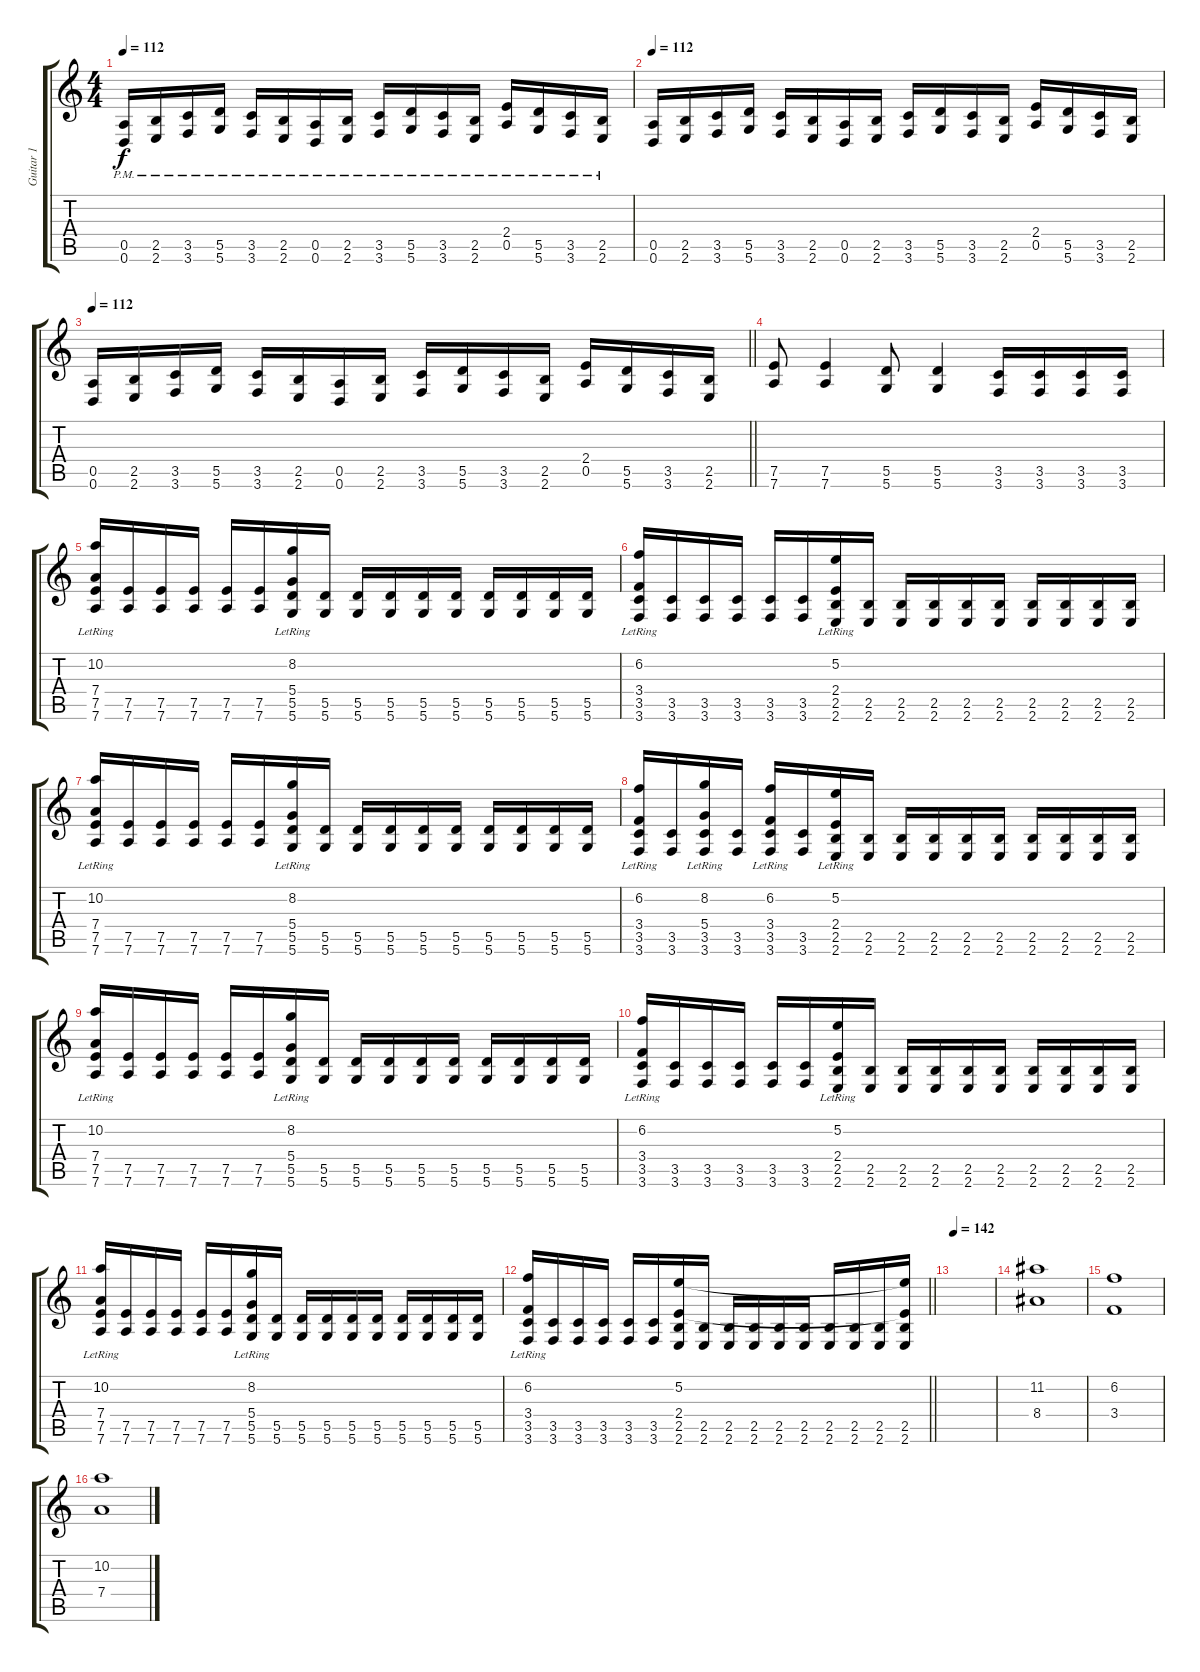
\track ("Guitar 1" "Guitar 1") {instrument distortionguitar}
\staff {score tabs}
\tuning (E4 B3 G3 D3 A2 D2) {hide}
\ts (4 4)
\tempo 112
\clef g2
\ks c
(0.5{pm} 0.6{pm}).16{dy f} (2.5{pm} 2.6{pm}).16 (3.5{pm} 3.6{pm}).16 (5.5{pm} 5.6{pm}).16 (3.5{pm} 3.6{pm}).16 (2.5{pm} 2.6{pm}).16 (0.5{pm} 0.6{pm}).16 (2.5{pm} 2.6{pm}).16 (3.5{pm} 3.6{pm}).16 (5.5{pm} 5.6{pm}).16 (3.5{pm} 3.6{pm}).16 (2.5{pm} 2.6{pm}).16 (2.4{pm} 0.5{pm}).16 (5.5{pm} 5.6{pm}).16 (3.5{pm} 3.6{pm}).16 (2.5{pm} 2.6{pm}).16 |
\tempo 112
(0.5 0.6).16 (2.5 2.6).16 (3.5 3.6).16 (5.5 5.6).16 (3.5 3.6).16 (2.5 2.6).16 (0.5 0.6).16 (2.5 2.6).16 (3.5 3.6).16 (5.5 5.6).16 (3.5 3.6).16 (2.5 2.6).16 (2.4 0.5).16 (5.5 5.6).16 (3.5 3.6).16 (2.5 2.6).16 |
\tempo 112
\barLineRight lightlight
(0.5 0.6).16 (2.5 2.6).16 (3.5 3.6).16 (5.5 5.6).16 (3.5 3.6).16 (2.5 2.6).16 (0.5 0.6).16 (2.5 2.6).16 (3.5 3.6).16 (5.5 5.6).16 (3.5 3.6).16 (2.5 2.6).16 (2.4 0.5).16 (5.5 5.6).16 (3.5 3.6).16 (2.5 2.6).16 |
\section ("" "")
(7.5 7.6).8 (7.5 7.6).4 (5.5 5.6).8 (5.5 5.6).4 (3.5 3.6).16 (3.5 3.6).16 (3.5 3.6).16 (3.5 3.6).16 |
(10.2{lr} 7.4{lr} 7.5 7.6).16 (7.5 7.6).16 (7.5 7.6).16 (7.5 7.6).16 (7.5 7.6).16 (7.5 7.6).16 (8.2{lr} 5.4{lr} 5.5 5.6).16 (5.5 5.6).16 (5.5 5.6).16 (5.5 5.6).16 (5.5 5.6).16 (5.5 5.6).16 (5.5 5.6).16 (5.5 5.6).16 (5.5 5.6).16 (5.5 5.6).16 |
(6.2{lr} 3.4{lr} 3.5 3.6).16 (3.5 3.6).16 (3.5 3.6).16 (3.5 3.6).16 (3.5 3.6).16 (3.5 3.6).16 (5.2{lr} 2.4{lr} 2.5 2.6).16 (2.5 2.6).16 (2.5 2.6).16 (2.5 2.6).16 (2.5 2.6).16 (2.5 2.6).16 (2.5 2.6).16 (2.5 2.6).16 (2.5 2.6).16 (2.5 2.6).16 |
(10.2{lr} 7.4{lr} 7.5 7.6).16 (7.5 7.6).16 (7.5 7.6).16 (7.5 7.6).16 (7.5 7.6).16 (7.5 7.6).16 (8.2{lr} 5.4{lr} 5.5 5.6).16 (5.5 5.6).16 (5.5 5.6).16 (5.5 5.6).16 (5.5 5.6).16 (5.5 5.6).16 (5.5 5.6).16 (5.5 5.6).16 (5.5 5.6).16 (5.5 5.6).16 |
(6.2{lr} 3.4{lr} 3.5 3.6).16 (3.5 3.6).16 (8.2{lr} 5.4{lr} 3.5 3.6).16 (3.5 3.6).16 (6.2{lr} 3.4{lr} 3.5 3.6).16 (3.5 3.6).16 (5.2{lr} 2.4{lr} 2.5 2.6).16 (2.5 2.6).16 (2.5 2.6).16 (2.5 2.6).16 (2.5 2.6).16 (2.5 2.6).16 (2.5 2.6).16 (2.5 2.6).16 (2.5 2.6).16 (2.5 2.6).16 |
(10.2{lr} 7.4{lr} 7.5 7.6).16 (7.5 7.6).16 (7.5 7.6).16 (7.5 7.6).16 (7.5 7.6).16 (7.5 7.6).16 (8.2{lr} 5.4{lr} 5.5 5.6).16 (5.5 5.6).16 (5.5 5.6).16 (5.5 5.6).16 (5.5 5.6).16 (5.5 5.6).16 (5.5 5.6).16 (5.5 5.6).16 (5.5 5.6).16 (5.5 5.6).16 |
(6.2{lr} 3.4{lr} 3.5 3.6).16 (3.5 3.6).16 (3.5 3.6).16 (3.5 3.6).16 (3.5 3.6).16 (3.5 3.6).16 (5.2{lr} 2.4{lr} 2.5 2.6).16 (2.5 2.6).16 (2.5 2.6).16 (2.5 2.6).16 (2.5 2.6).16 (2.5 2.6).16 (2.5 2.6).16 (2.5 2.6).16 (2.5 2.6).16 (2.5 2.6).16 |
(10.2{lr} 7.4{lr} 7.5 7.6).16 (7.5 7.6).16 (7.5 7.6).16 (7.5 7.6).16 (7.5 7.6).16 (7.5 7.6).16 (8.2{lr} 5.4{lr} 5.5 5.6).16 (5.5 5.6).16 (5.5 5.6).16 (5.5 5.6).16 (5.5 5.6).16 (5.5 5.6).16 (5.5 5.6).16 (5.5 5.6).16 (5.5 5.6).16 (5.5 5.6).16 |
\barLineRight lightlight
(6.2{lr} 3.4{lr} 3.5 3.6).16 (3.5 3.6).16 (3.5 3.6).16 (3.5 3.6).16 (3.5 3.6).16 (3.5 3.6).16 (5.2 2.4 2.5 2.6).16 (2.5 2.6).16 (2.5 2.6).16 (2.5 2.6).16 (2.5 2.6).16 (2.5 2.6).16 (2.5 2.6).16 (2.5 2.6).16 (2.5 2.6).16 (5.2{t} 2.4{t} 2.5 2.6).16 |
\section ("" "")
\tempo 142
|
(11.2 8.4).1 |
(6.2 3.4).1 |
(10.2 7.4).1
